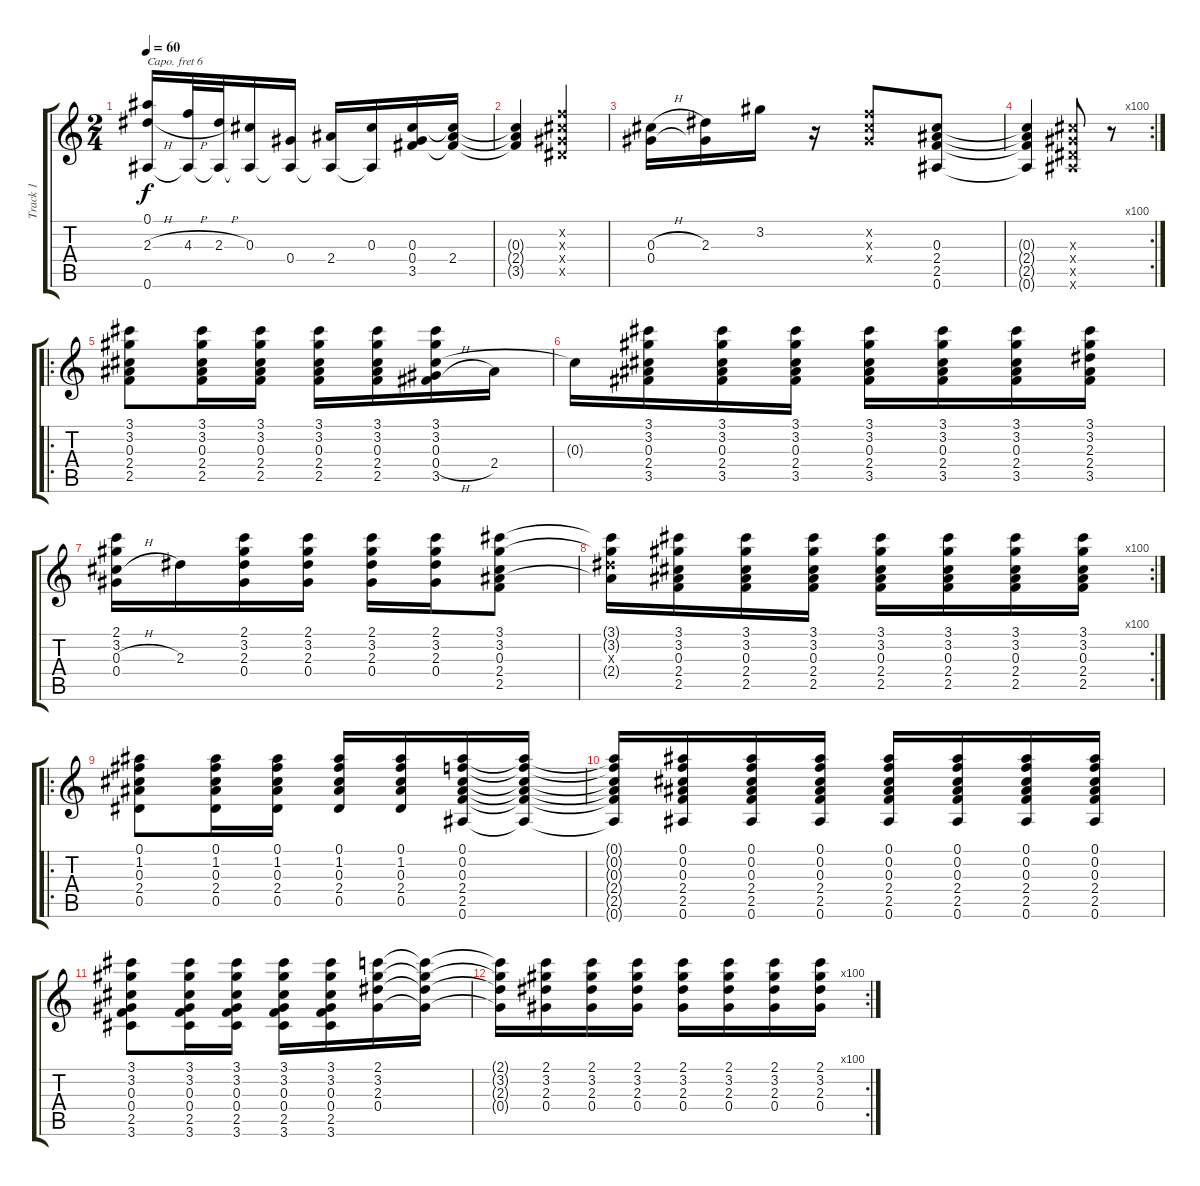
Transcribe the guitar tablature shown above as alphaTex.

\track ("Track 1" "Track 1") {instrument acousticguitarnylon}
\staff {score tabs}
\capo 6
\tuning (E4 B3 G3 D3 A2 E2) {hide}
\ts (2 4)
\tempo 60
\clef g2
\ks c
(0.1 2.3{h} 0.6).16{dy f instrument acousticguitarnylon} (4.3{h} 0.6{t}).32 (2.3{h} 0.6{t}).32 (0.3 0.6{t}).16 (0.4 0.6{t}).16 (2.4 0.6{t}).16 (0.3 0.6{t}).16 (0.3 0.4 3.5).16 (0.3{t} 2.4 3.5{t}).16 |
(0.3{t} 2.4{t} 3.5{t}).4 (0.2{x} 0.3{x} 0.4{x} 0.5{x}).4 |
(0.3{h} 0.4).16 (2.3 0.4{t}).16 3.2.16 r.16 (0.2{x} 0.3{x} 0.4{x}).8 (0.3 2.4 2.5 0.6).8 |
\rc 100
(0.3{t} 2.4{t} 2.5{t} 0.6{t}).4 (0.3{x} 0.4{x} 0.5{x} 0.6{x}).8 r.8 |
\ro
(3.1 3.2 0.3 2.4 2.5).8 (3.1 3.2 0.3 2.4 2.5).16 (3.1 3.2 0.3 2.4 2.5).16 (3.1 3.2 0.3 2.4 2.5).16 (3.1 3.2 0.3 2.4 2.5).16 (3.1 3.2 0.3 0.4{h} 3.5).16 2.4.16 |
0.3{t}.16 (3.1 3.2 0.3 2.4 3.5).16 (3.1 3.2 0.3 2.4 3.5).16 (3.1 3.2 0.3 2.4 3.5).16 (3.1 3.2 0.3 2.4 3.5).16 (3.1 3.2 0.3 2.4 3.5).16 (3.1 3.2 0.3 2.4 3.5).16 (3.1 3.2 2.3 2.4 3.5).16 |
(2.1 3.2 0.3{h} 0.4).16 2.3.16 (2.1 3.2 2.3 0.4).16 (2.1 3.2 2.3 0.4).16 (2.1 3.2 2.3 0.4).16 (2.1 3.2 2.3 0.4).16 (3.1 3.2 0.3 2.4 2.5).8 |
\rc 100
(3.1{t} 3.2{t} 2.3{x} 2.4{t}).16 (3.1 3.2 0.3 2.4 2.5).16 (3.1 3.2 0.3 2.4 2.5).16 (3.1 3.2 0.3 2.4 2.5).16 (3.1 3.2 0.3 2.4 2.5).16 (3.1 3.2 0.3 2.4 2.5).16 (3.1 3.2 0.3 2.4 2.5).16 (3.1 3.2 0.3 2.4 2.5).16 |
\ro
(0.1 1.2 0.3 2.4 0.5).8 (0.1 1.2 0.3 2.4 0.5).16 (0.1 1.2 0.3 2.4 0.5).16 (0.1 1.2 0.3 2.4 0.5).16 (0.1 1.2 0.3 2.4 0.5).16 (0.1 0.2 0.3 2.4 2.5 0.6).16 (0.1{t} 0.2{t} 0.3{t} 2.4{t} 2.5{t} 0.6{t}).16 |
(0.1{t} 0.2{t} 0.3{t} 2.4{t} 2.5{t} 0.6{t}).16 (0.1 0.2 0.3 2.4 2.5 0.6).16 (0.1 0.2 0.3 2.4 2.5 0.6).16 (0.1 0.2 0.3 2.4 2.5 0.6).16 (0.1 0.2 0.3 2.4 2.5 0.6).16 (0.1 0.2 0.3 2.4 2.5 0.6).16 (0.1 0.2 0.3 2.4 2.5 0.6).16 (0.1 0.2 0.3 2.4 2.5 0.6).16 |
(3.1 3.2 0.3 0.4 2.5 3.6).8 (3.1 3.2 0.3 0.4 2.5 3.6).16 (3.1 3.2 0.3 0.4 2.5 3.6).16 (3.1 3.2 0.3 0.4 2.5 3.6).16 (3.1 3.2 0.3 0.4 2.5 3.6).16 (2.1 3.2 2.3 0.4).16 (2.1{t} 3.2{t} 2.3{t} 0.4{t}).16 |
\rc 100
(2.1{t} 3.2{t} 2.3{t} 0.4{t}).16 (2.1 3.2 2.3 0.4).16 (2.1 3.2 2.3 0.4).16 (2.1 3.2 2.3 0.4).16 (2.1 3.2 2.3 0.4).16 (2.1 3.2 2.3 0.4).16 (2.1 3.2 2.3 0.4).16 (2.1 3.2 2.3 0.4).16
